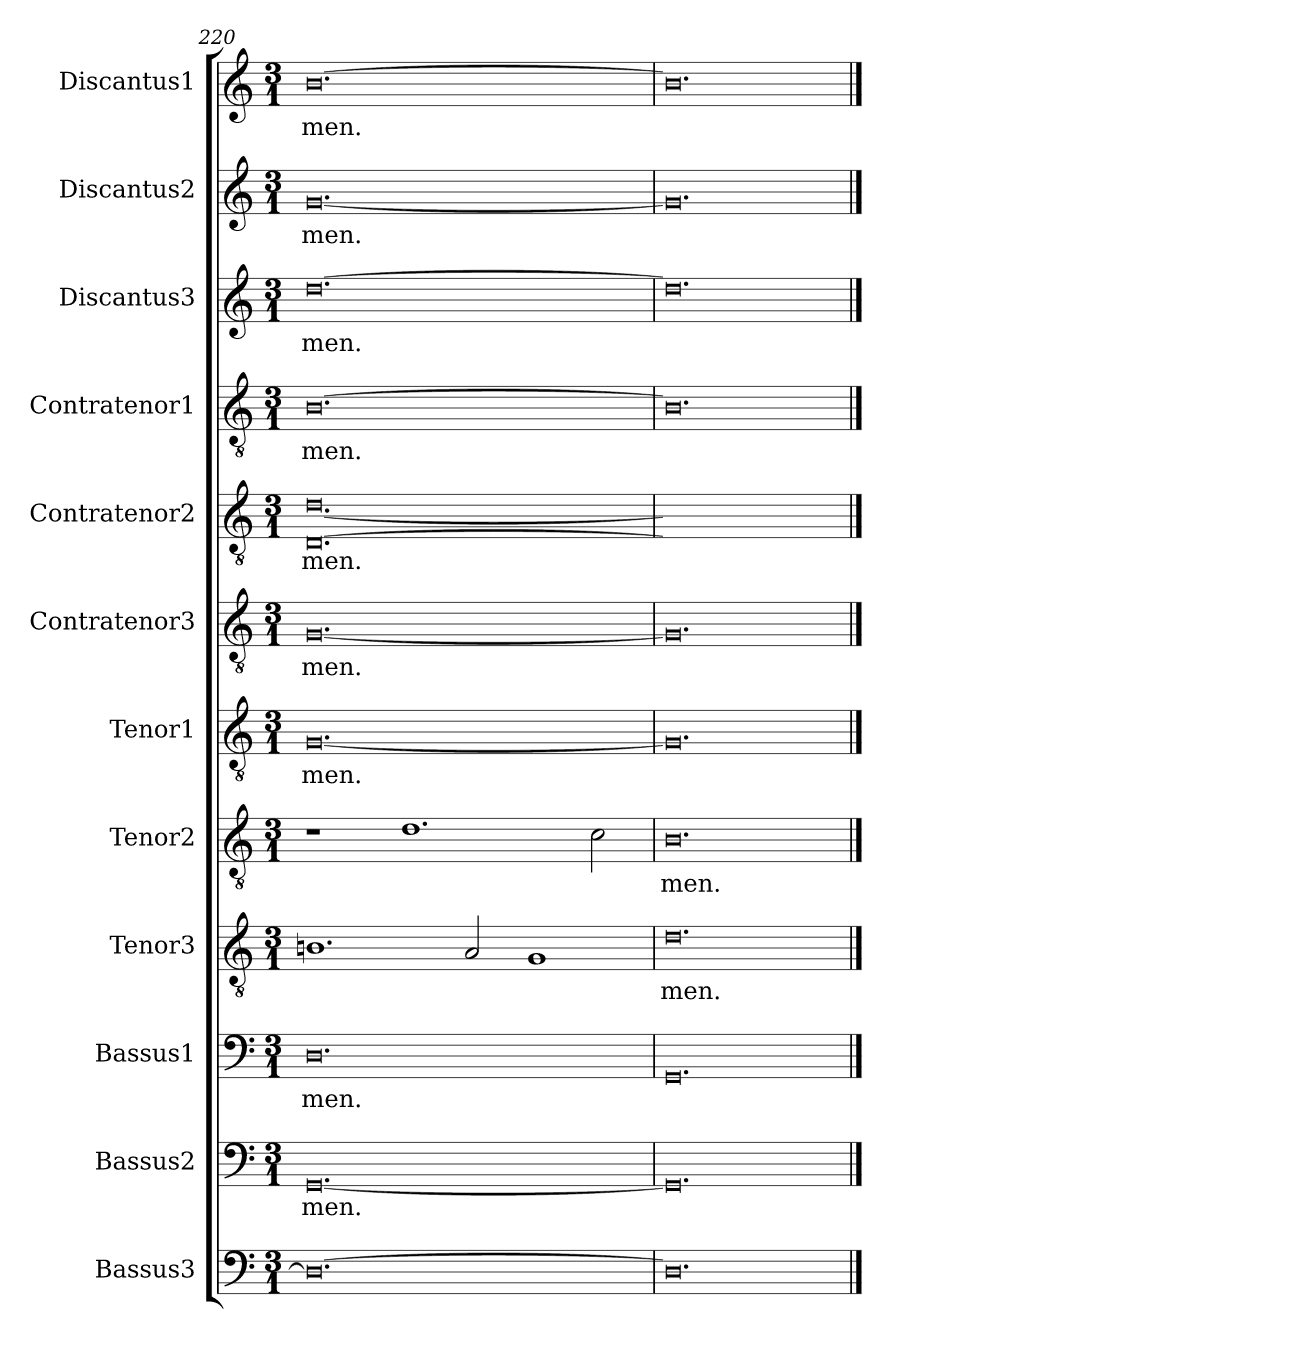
**kern	**kern	**text	**kern	**text	**kern	**text	**kern	**text	**kern	**text	**kern	**text	**kern	**text	**kern	**text	**kern	**text	**kern	**text	**kern	**text
*part12	*part11	*part11	*part10	*part10	*part9	*part9	*part8	*part8	*part7	*part7	*part6	*part6	*part5	*part5	*part4	*part4	*part3	*part3	*part2	*part2	*part1	*part1
*staff12	*staff11	*staff11	*staff10	*staff10	*staff9	*staff9	*staff8	*staff8	*staff7	*staff7	*staff6	*staff6	*staff5	*staff5	*staff4	*staff4	*staff3	*staff3	*staff2	*staff2	*staff1	*staff1
*I"Bassus3	*I"Bassus2	*	*I"Bassus1	*	*I"Tenor3	*	*I"Tenor2	*	*I"Tenor1	*	*I"Contratenor3	*	*I"Contratenor2	*	*I"Contratenor1	*	*I"Discantus3	*	*I"Discantus2	*	*I"Discantus1	*
*I'B3	*I'B2	*	*I'B1	*	*I'T3	*	*I'T2	*	*I'T1	*	*I'Ct3	*	*I'Ct2	*	*I'Ct1	*	*I'D3	*	*I'D2	*	*I'D1	*
*clefF4	*clefF4	*	*clefF4	*	*clefGv2	*	*clefGv2	*	*clefGv2	*	*clefGv2	*	*clefGv2	*	*clefGv2	*	*clefG2	*	*clefG2	*	*clefG2	*
*k[]	*k[]	*	*k[]	*	*k[]	*	*k[]	*	*k[]	*	*k[]	*	*k[]	*	*k[]	*	*k[]	*	*k[]	*	*k[]	*
*M3/1	*M3/1	*	*M3/1	*	*M3/1	*	*M3/1	*	*M3/1	*	*M3/1	*	*M3/1	*	*M3/1	*	*M3/1	*	*M3/1	*	*M3/1	*
=220	=220	=220	=220	=220	=220	=220	=220	=220	=220	=220	=220	=220	=220	=220	=220	=220	=220	=220	=220	=220	=220	=220
*	*	*	*	*	*	*	*	*	*	*	*	*	*^	*	*	*	*	*	*	*	*	*
0.D_	[0.GG	-men.	0.D	-men.	1.Bn	.	1r	.	[0.G	-men.	[0.G	-men.	[0.D	[0.d	-men.	[0.B	-men.	[0.dd	-men.	[0.g	-men.	[0.b	-men.
.	.	.	.	.	.	.	1.d	.	.	.	.	.	.	.	.	.	.	.	.	.	.	.	.
.	.	.	.	.	2A	.	.	.	.	.	.	.	.	.	.	.	.	.	.	.	.	.	.
.	.	.	.	.	1G	.	.	.	.	.	.	.	.	.	.	.	.	.	.	.	.	.	.
.	.	.	.	.	.	.	2c	.	.	.	.	.	.	.	.	.	.	.	.	.	.	.	.
=221	=221	=221	=221	=221	=221	=221	=221	=221	=221	=221	=221	=221	=221	=221	=221	=221	=221	=221	=221	=221	=221	=221	=221
0.D]	0.GG]	.	0.GG	.	0.d	-men.	0.B	-men.	0.G]	.	0.G]	.	0.Dyy]	0.dyy]	.	0.B]	.	0.dd]	.	0.g]	.	0.b]	.
*	*	*	*	*	*	*	*	*	*	*	*	*	*v	*v	*	*	*	*	*	*	*	*	*
==	==	==	==	==	==	==	==	==	==	==	==	==	==	==	==	==	==	==	==	==	==	==
*-	*-	*-	*-	*-	*-	*-	*-	*-	*-	*-	*-	*-	*-	*-	*-	*-	*-	*-	*-	*-	*-	*-
